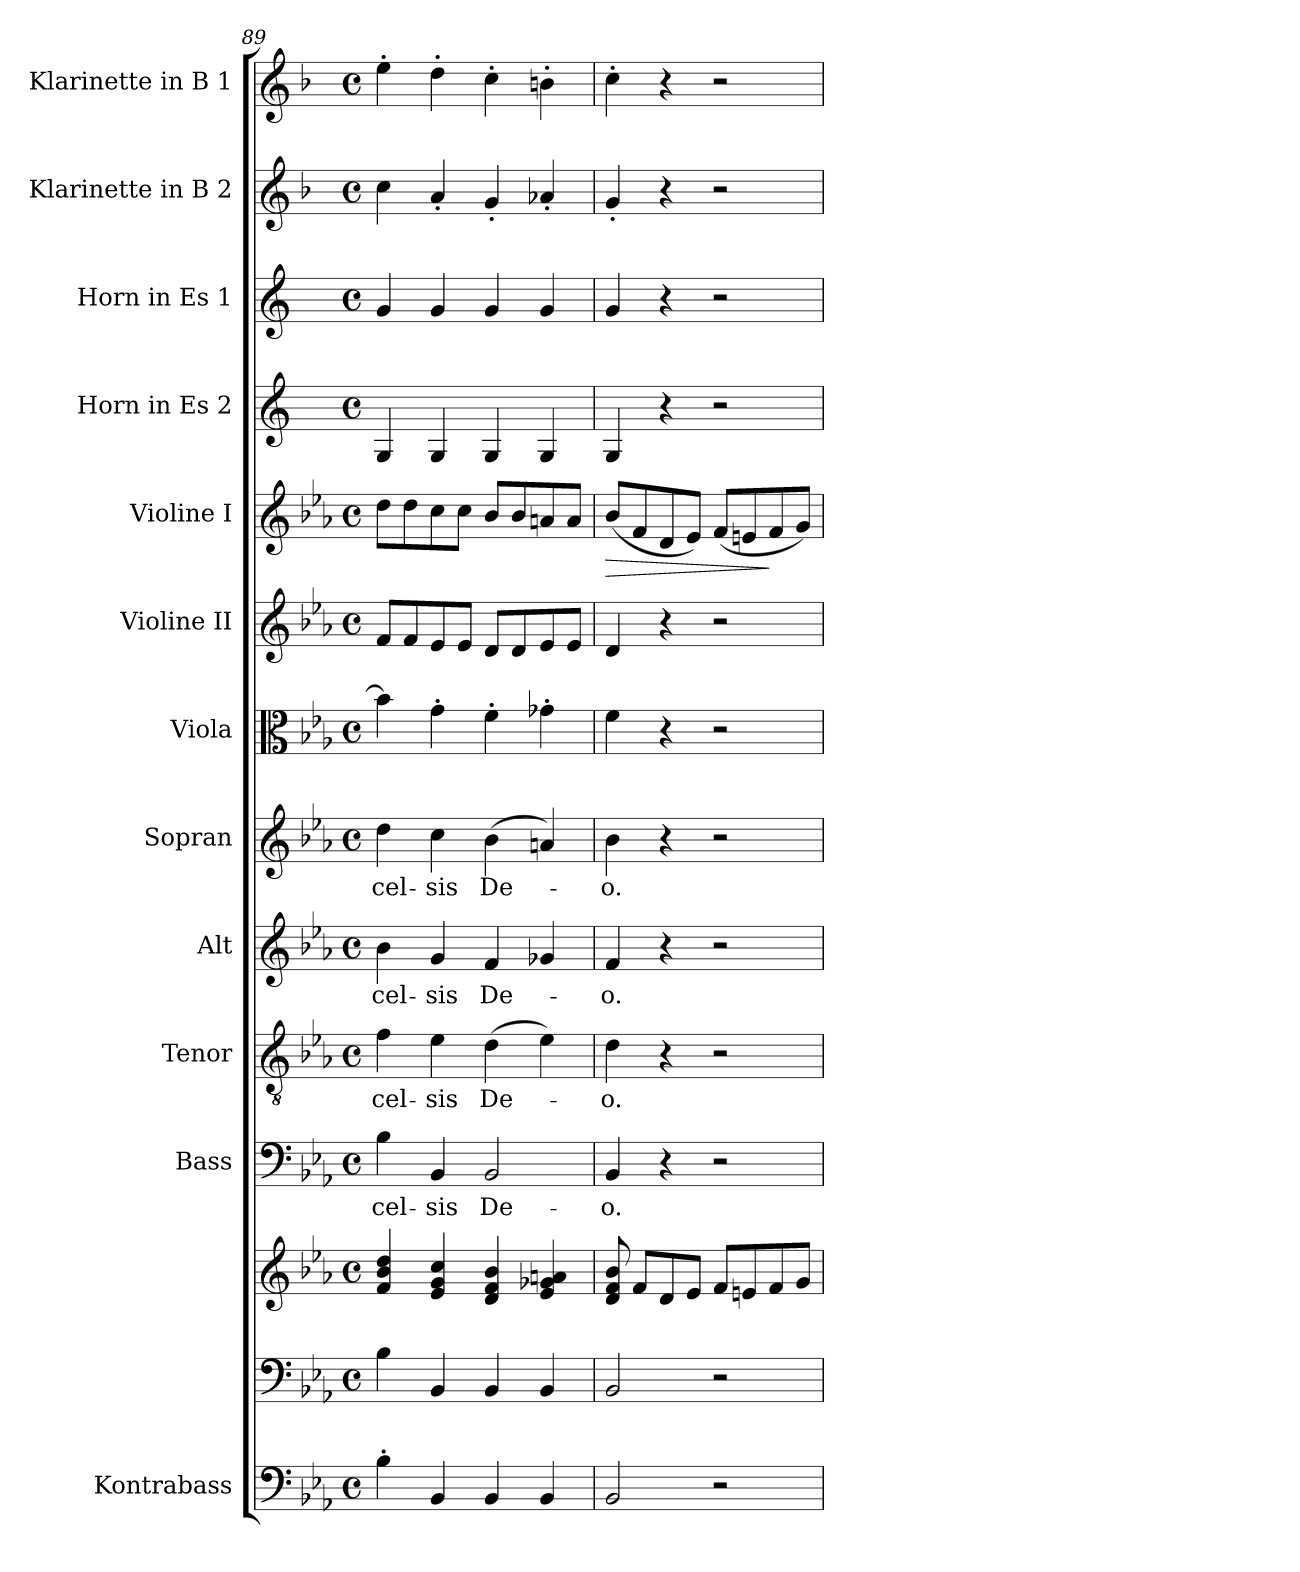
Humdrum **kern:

**kern	**kern	**kern	**kern	**text	**kern	**text	**kern	**text	**kern	**text	**kern	**kern	**kern	**dynam	**kern	**kern	**kern	**kern
*part13	*part12	*part12	*part11	*part11	*part10	*part10	*part9	*part9	*part8	*part8	*part7	*part6	*part5	*part5	*part4	*part3	*part2	*part1
*staff14	*staff13	*staff12	*staff11	*staff11	*staff10	*staff10	*staff9	*staff9	*staff8	*staff8	*staff7	*staff6	*staff5	*staff5	*staff4	*staff3	*staff2	*staff1
*I"Kontrabass	*	*	*I"Bass	*	*I"Tenor	*	*I"Alt	*	*I"Sopran	*	*I"Viola	*I"Violine II	*I"Violine I	*	*I"Horn in Es 2	*I"Horn in Es 1	*I"Klarinette in B 2	*I"Klarinette in B 1
*I'Kb.	*	*	*I'B	*	*I'T	*	*I'A	*	*I'S	*	*I'Vla.	*I'Vl. II	*I'Vl. I	*	*I'Hrn. 2	*I'Hrn. 1	*	*
*clefF4	*clefF4	*clefG2	*clefF4	*	*clefGv2	*	*clefG2	*	*clefG2	*	*clefC3	*clefG2	*clefG2	*	*clefG2	*clefG2	*clefG2	*clefG2
*ITrd7c12	*	*	*	*	*	*	*	*	*	*	*	*	*	*	*ITrd5c9	*ITrd5c9	*ITrd1c2	*ITrd1c2
*k[b-e-a-]	*k[b-e-a-]	*k[b-e-a-]	*k[b-e-a-]	*	*k[b-e-a-]	*	*k[b-e-a-]	*	*k[b-e-a-]	*	*k[b-e-a-]	*k[b-e-a-]	*k[b-e-a-]	*	*k[b-e-a-]	*k[b-e-a-]	*k[b-e-a-]	*k[b-e-a-]
*E-:	*E-:	*E-:	*E-:	*	*E-:	*	*E-:	*	*E-:	*	*E-:	*E-:	*E-:	*	*E-:	*E-:	*E-:	*E-:
*M4/4	*M4/4	*M4/4	*M4/4	*	*M4/4	*	*M4/4	*	*M4/4	*	*M4/4	*M4/4	*M4/4	*	*M4/4	*M4/4	*M4/4	*M4/4
*met(c)	*met(c)	*met(c)	*met(c)	*	*met(c)	*	*met(c)	*	*met(c)	*	*met(c)	*met(c)	*met(c)	*	*met(c)	*met(c)	*met(c)	*met(c)
=89	=89	=89	=89	=89	=89	=89	=89	=89	=89	=89	=89	=89	=89	=89	=89	=89	=89	=89
!	!	!	!	!LO:LY:b	!	!LO:LY:b	!	!LO:LY:b	!	!LO:LY:b	!	!	!	!	!	!	!	!
4BB-'>\	4B-\	4f/ 4b-/ 4dd/	4B-\	-cel-	4f\	-cel-	4b-\	-cel-	4dd\	-cel-	4b-\]	8f/L	8dd\L	.	4BB-/	4B-/	4b-\	4dd'>\
.	.	.	.	.	.	.	.	.	.	.	.	8f/	8dd\	.	.	.	.	.
!	!	!	!	!LO:LY:b	!	!LO:LY:b	!	!LO:LY:b	!	!LO:LY:b	!	!	!	!	!	!	!	!
4BBB-/	4BB-/	4e-/ 4g/ 4cc/	4BB-/	-sis	4e-\	-sis	4g/	-sis	4cc\	-sis	4g'>\	8e-/	8cc\	.	4BB-/	4B-/	4g'</	4cc'>\
.	.	.	.	.	.	.	.	.	.	.	.	8e-/J	8cc\J	.	.	.	.	.
!	!	!	!	!LO:LY:b	!	!LO:LY:b	!	!LO:LY:b	!	!LO:LY:b	!	!	!	!	!	!	!	!
4BBB-/	4BB-/	4d/ 4f/ 4b-/	2BB-/	De-	(>4d\	De-	4f/	De-	(>4b-\	De-	4f'>\	8d/L	8b-/L	.	4BB-/	4B-/	4f'</	4b-'>\
.	.	.	.	.	.	.	.	.	.	.	.	8d/	8b-/	.	.	.	.	.
4BBB-/	4BB-/	4e-/ 4g-X/ 4an/	.	.	4e-\)	.	4g-X/	.	4an/)	.	4g-X'>\	8e-/	8an/	.	4BB-/	4B-/	4g-X'</	4an'>\
.	.	.	.	.	.	.	.	.	.	.	.	8e-/J	8a/J	.	.	.	.	.
=90	=90	=90	=90	=90	=90	=90	=90	=90	=90	=90	=90	=90	=90	=90	=90	=90	=90	=90
!	!	!	!	!LO:LY:b	!	!LO:LY:b	!	!LO:LY:b	!	!LO:LY:b	!	!	!	!LO:HP:b	!	!	!	!
2BBB-/	2BB-/	8d/ 8f/ 8b-/	4BB-/	-o.	4d\	-o.	4f/	-o.	4b-\	-o.	4f\	4d/	(<8b-/L	>	4BB-/	4B-/	4f'</	4b-'>\
.	.	8f/L	.	.	.	.	.	.	.	.	.	.	8f/	.	.	.	.	.
.	.	8d/	4r	.	4r	.	4r	.	4r	.	4r	4r	8d/	.	4r	4r	4r	4r
.	.	8e-/J	.	.	.	.	.	.	.	.	.	.	8e-/J)	.	.	.	.	.
2r	2r	8f/L	2r	.	2r	.	2r	.	2r	.	2r	2r	(<8f/L	.	2r	2r	2r	2r
.	.	8en/	.	.	.	.	.	.	.	.	.	.	8en/	.	.	.	.	.
.	.	8f/	.	.	.	.	.	.	.	.	.	.	8f/	]	.	.	.	.
.	.	8g/J	.	.	.	.	.	.	.	.	.	.	8g/J)	.	.	.	.	.
=	=	=	=	=	=	=	=	=	=	=	=	=	=	=	=	=	=	=
*-	*-	*-	*-	*-	*-	*-	*-	*-	*-	*-	*-	*-	*-	*-	*-	*-	*-	*-
